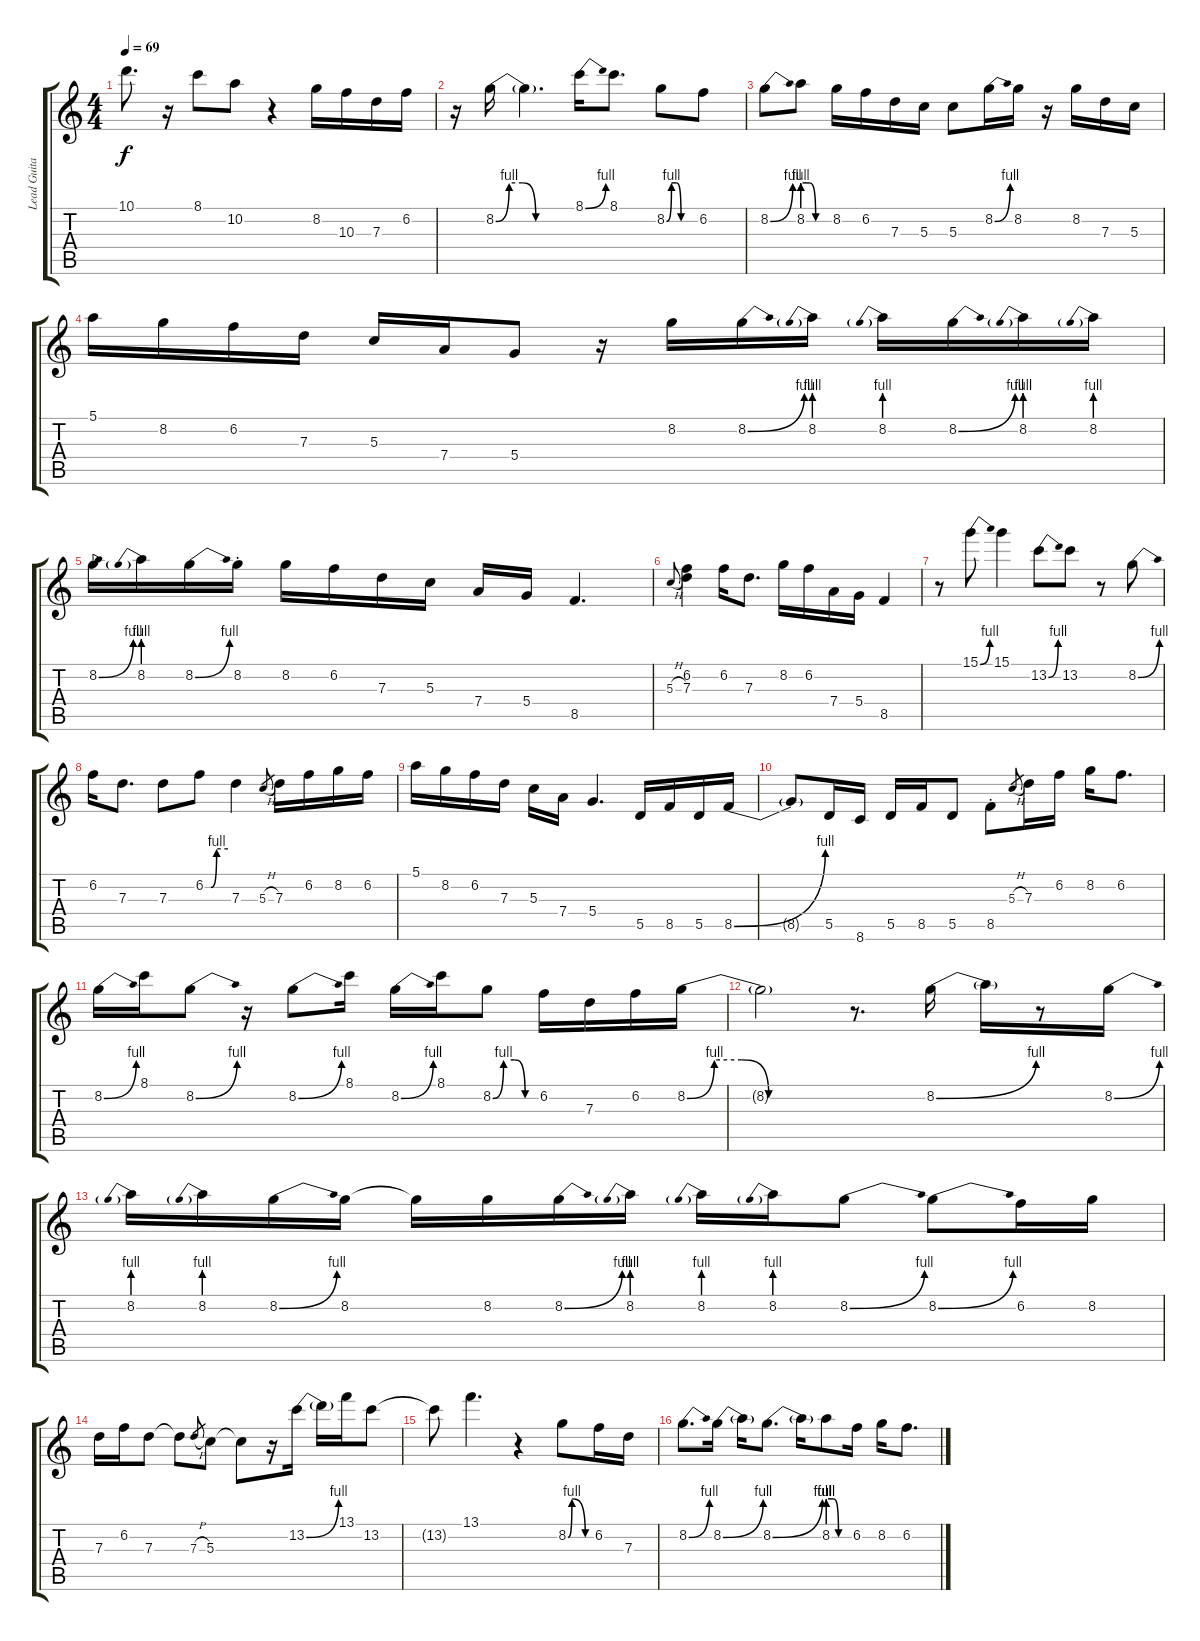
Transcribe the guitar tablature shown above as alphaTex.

\track ("Lead Guitar (Keith)" "Lead Guita") {instrument electricguitarjazz}
\staff {score tabs}
\tuning (E4 B3 G3 D3 A2 E2) {hide}
\ts (4 4)
\tempo 69
\clef g2
\ks c
10.1{t}.8{d dy f} r.16 8.1.8 10.2.8 r.4 8.2.16 10.3.16 7.3.16 6.2.16 |
r.16 8.2{be (custom 0 0 10 4 20 4 30 0 60 0)}.16 8.2{t}.4{d} 8.1{be (bend 0 0 60 4)}.16 8.1.8{d} 8.2{be (custom 0 0 10 4 20 4 30 0 60 0)}.8 6.2.8 |
8.2{be (bend 0 0 60 4)}.8 8.2{be (custom 0 4 15 4 30 0 60 0)}.8 8.2.16 6.2.16 7.3.16 5.3.16 5.3.8 8.2{be (bend 0 0 60 4)}.16 8.2.16 r.16 8.2.16 7.3.16 5.3.16 |
5.1.16 8.2.16 6.2.16 7.3.16 5.3.16 7.4.16 5.4.8 r.16 8.2.16 8.2{be (bend 0 0 60 4)}.16 8.2{be (prebend 0 4 60 4)}.16 8.2{be (prebend 0 4 60 4)}.16 8.2{be (bend 0 0 60 4)}.16 8.2{be (prebend 0 4 60 4)}.16 8.2{be (prebend 0 4 60 4)}.16 |
8.2{be (bend 0 0 60 4)}.16 8.2{be (prebend 0 4 60 4)}.16 8.2{be (bend 0 0 60 4)}.16 8.2{st}.16 8.2.16 6.2.16 7.3.16 5.3.16 7.4.16 5.4.16 8.5.4{d} |
5.3{h}.8{gr onbeat} (6.2 7.3).4 6.2.16 7.3.8{d} 8.2.16 6.2.16 7.4.16 5.4.16 8.5.4 |
r.8 15.1{be (bend 0 0 60 4)}.8 15.1.4 13.2{be (bend 0 0 60 4)}.8 13.2.8 r.8 8.2{be (bend 0 0 60 4)}.8 |
6.2.16 7.3.8{d} 7.3.8 6.2{be (custom 0 0 15 0 30 4 60 4)}.8 7.3.4 5.3{h}.8{gr} 7.3.16 6.2.16 8.2.16 6.2.16 |
5.1.16 8.2.16 6.2.16 7.3.16 5.3.16 7.4.16 5.4.4{d} 5.5.16 8.5.16 5.5.16 8.5{be (bend 0 0 60 4)}.16 |
8.5{t}.8 5.5.16 8.6.16 5.5.16 8.5.16 5.5.8 8.5{st}.8 5.3{h}.8{gr} 7.3.16 6.2.16 8.2.16 6.2.8{d} |
8.2{be (bend 0 0 60 4)}.16 8.1.16 8.2{be (bend 0 0 60 4)}.8 r.16 8.2{be (bend 0 0 60 4)}.8 8.1.16 8.2{be (bend 0 0 60 4)}.16 8.1.16 8.2{be (custom 0 0 15 4 30 4 45 0 60 0)}.8 6.2.16 7.3.16 6.2.16 8.2{be (custom 0 0 10 4 20 4 30 0 60 0)}.16 |
8.2{t}.2 r.8{d} 8.2{be (bend 0 0 60 4)}.16 8.2{t}.16 r.8 8.2{be (bend 0 0 60 4)}.16 |
8.2{be (prebend 0 4 60 4)}.16 8.2{be (prebend 0 4 60 4)}.16 8.2{be (bend 0 0 60 4)}.16 8.2.16 8.2{t}.16 8.2.16 8.2{be (bend 0 0 60 4)}.16 8.2{be (prebend 0 4 60 4)}.16 8.2{be (prebend 0 4 60 4)}.16 8.2{be (prebend 0 4 60 4)}.16 8.2{be (bend 0 0 60 4)}.8 8.2{be (bend 0 0 60 4)}.8 6.2.16 8.2.16 |
7.3.16 6.2.16 7.3.8 7.3{t}.8 7.3{h}.8{gr} 5.3.8 5.3{t}.8 r.16 13.2{be (bend 0 0 60 4)}.16 13.2{t}.16 13.1.16 13.2.8 |
13.2{t}.8 13.1.4{d} r.4 8.2{be (custom 0 0 10 4 45 0 60 0)}.8 6.2.16 7.3.16 |
8.2{be (bend 0 0 60 4)}.8{d} 8.2{be (bend 0 0 60 4)}.16 8.2{t}.16 8.2{be (bend 0 0 60 4)}.8{d} 8.2{t}.16 8.2{be (custom 0 4 15 4 30 0 60 0)}.8 6.2.16 8.2.16 6.2.8{d}
